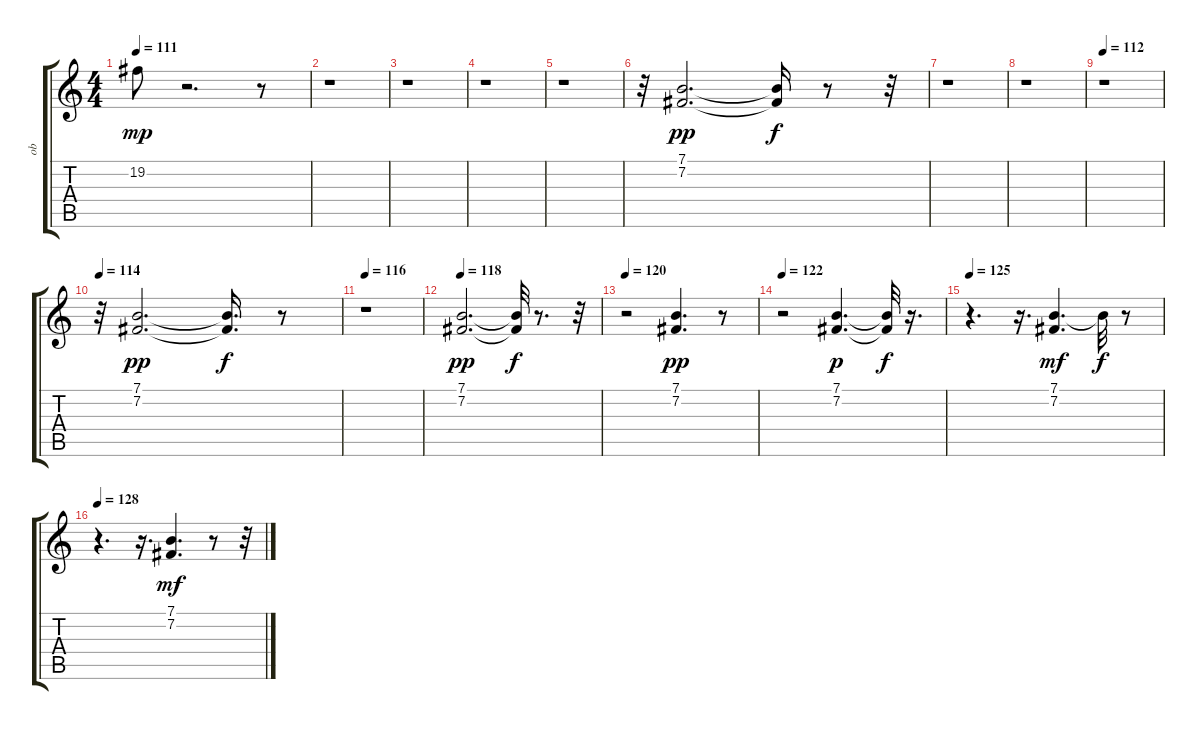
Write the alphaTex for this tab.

\track ("ob" "ob") {instrument oboe}
\staff {score tabs}
\tuning (E4 B3 G3 D3 A2 E2) {hide}
\ts (4 4)
\tempo 111
\clef g2
\ks c
19.2.8{dy mp} r.2{d} r.8 |
r.1 |
r.1 |
r.1 |
r.1 |
r.32 (7.1 7.2).2{d dy pp} (7.1{t} 7.2{t}).16{dy f} r.8 r.32 |
r.1 |
r.1 |
\tempo 112
r.1 |
\tempo 114
r.32 (7.1 7.2).2{d dy pp} (7.1{t} 7.2{t}).16{d dy f} r.8 |
\tempo 116
r.1 |
\tempo 118
(7.1 7.2).2{d dy pp} (7.1{t} 7.2{t}).32{dy f} r.8{d} r.32 |
\tempo 120
r.2 (7.1 7.2).4{d dy pp} r.8 |
\tempo 122
r.2 (7.1 7.2).4{d dy p} (7.1{t} 7.2{t}).32{dy f} r.16{d} |
\tempo 125
r.4{d} r.16{d} (7.1 7.2).4{d dy mf} 7.1{t}.32{dy f} r.8 |
\tempo 128
r.4{d} r.16{d} (7.1 7.2).4{d dy mf} r.8 r.32
